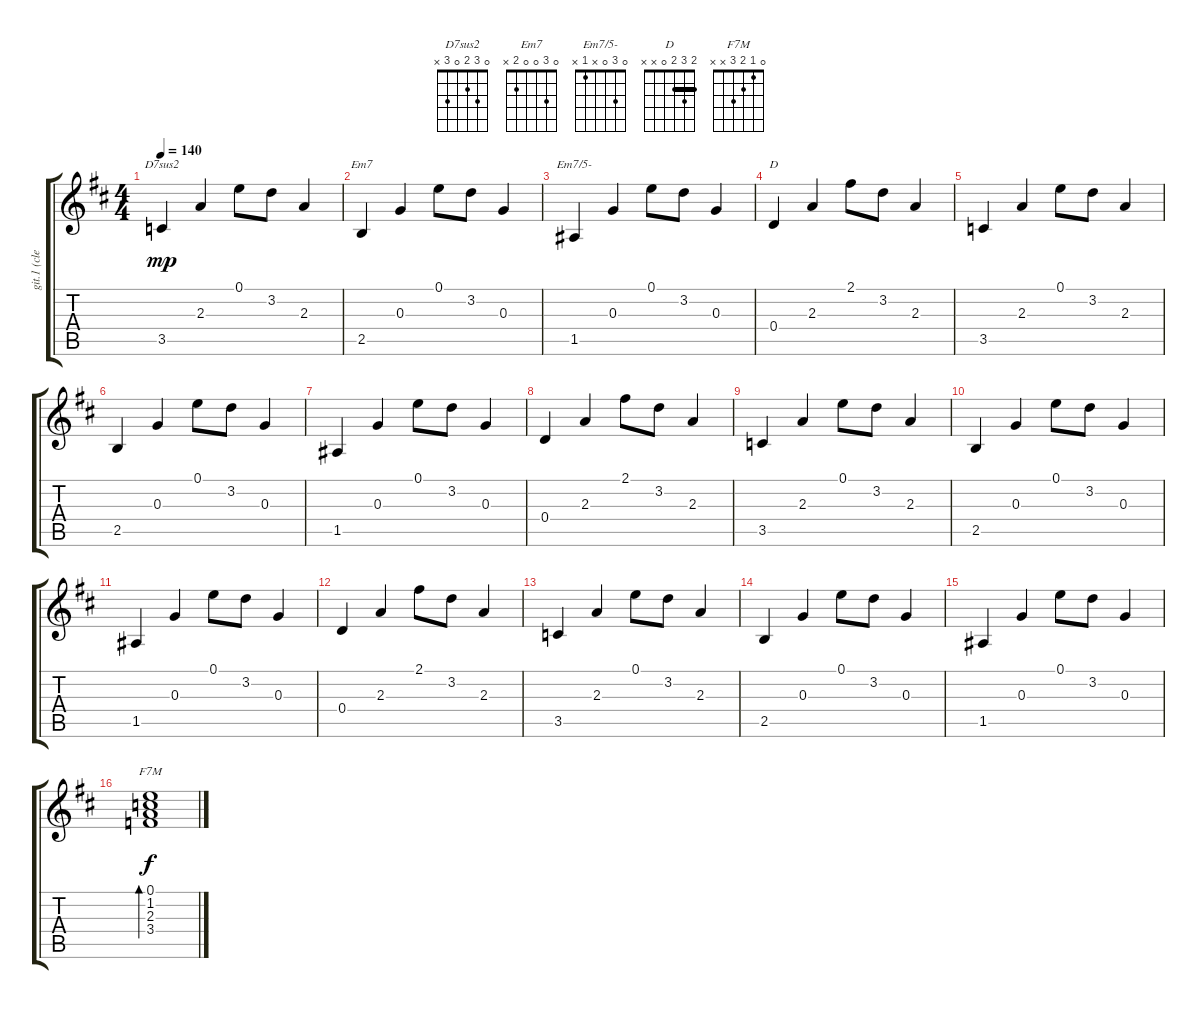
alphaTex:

\track ("git.1 (clean)" "git.1 (cle") {instrument electricguitarjazz}
\staff {score tabs}
\tuning (E4 B3 G3 D3 A2 E2) {hide}
\chord ("D7sus2" 0 3 2 0 3 x)
\chord ("Em7" 0 3 0 0 2 x)
\chord ("Em7/5-" 0 3 0 x 1 x)
\chord ("D" 2 3 2 0 x x) {barre 2}
\chord ("F7M" 0 1 2 3 x x)
\ts (4 4)
\tempo 140
\clef g2
\ks d
3.5.4{ch "D7sus2" dy mp} 2.3.4 0.1.8 3.2.8 2.3.4 |
2.5.4{ch "Em7"} 0.3.4 0.1.8 3.2.8 0.3.4 |
1.5.4{ch "Em7/5-"} 0.3.4 0.1.8 3.2.8 0.3.4 |
0.4.4{ch "D"} 2.3.4 2.1.8 3.2.8 2.3.4 |
3.5.4 2.3.4 0.1.8 3.2.8 2.3.4 |
2.5.4 0.3.4 0.1.8 3.2.8 0.3.4 |
1.5.4 0.3.4 0.1.8 3.2.8 0.3.4 |
0.4.4 2.3.4 2.1.8 3.2.8 2.3.4 |
3.5.4 2.3.4 0.1.8 3.2.8 2.3.4 |
2.5.4 0.3.4 0.1.8 3.2.8 0.3.4 |
1.5.4 0.3.4 0.1.8 3.2.8 0.3.4 |
0.4.4 2.3.4 2.1.8 3.2.8 2.3.4 |
3.5.4 2.3.4 0.1.8 3.2.8 2.3.4 |
2.5.4 0.3.4 0.1.8 3.2.8 0.3.4 |
1.5.4 0.3.4 0.1.8 3.2.8 0.3.4 |
(0.1 1.2 2.3 3.4).1{bd 480 ch "F7M" dy f}
